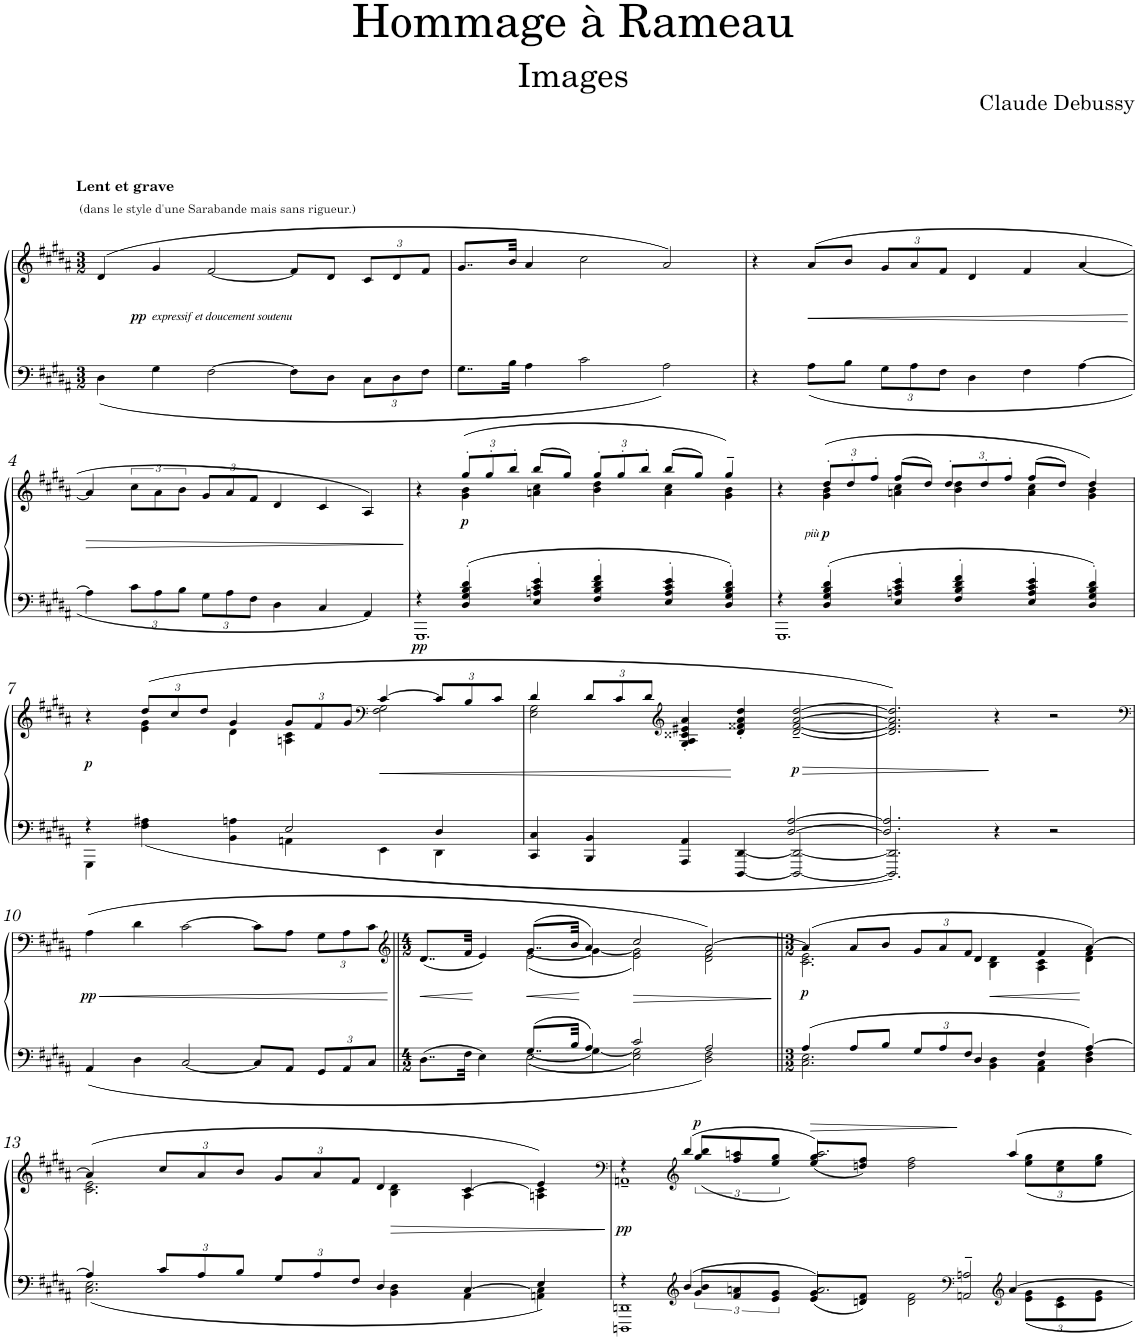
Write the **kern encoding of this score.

**kern	**kern	**dynam
*part1	*part1	*part1
*staff2	*staff1	*staff1/2
*I"Piano	*	*
*I'Pno.	*	*
*clefF4	*clefG2	*
*k[f#c#g#d#a#]	*k[f#c#g#d#a#]	*
*M3/2	*M3/2	*
=1	=1	=1
!	!LO:TX:a:B:t=Lent et grave	!
!	!LO:TX:a:t=(dans le style d'une Sarabande mais sans rigueur.)	!
!	!	!LO:DY:b
!	!	!LO:DY:n=1:b
4D#\	(4d#/	pp other-dynamics
4G#\	4g#/	.
[2F#\	[2f#/	.
8F#\L]	8f#/L]	.
8D#\J	8d#/J	.
*Xbrackettup	*Xbrackettup	*
12C#\L	12c#/L	.
12D#\	12d#/	.
12F#\J	12f#/J	.
=2	=2	=2
8..G#\L	8..g#/L	.
32B\Jkk	32b/Jkk	.
4A#\	4a#/	.
2c#\	2cc#\	.
2A#\	2a#/)	.
=3	=3	=3
4r	4r	.
!	!	!LO:HP:b
8A#\L	(8a#/L	<
8B\J	8b/J	.
12G#\L	12g#/L	.
12A#\	12a#/	.
12F#\J	12f#/J	.
4D#\	4d#/	.
4F#\	4f#/	.
[4A#\	[4a#/	.
.	.	[
!!LO:LB:g=z
=4	=4	=4
!	!	!LO:HP:b
4A#\]	4a#/]	>
*	*brackettup	*
12c#\L	12cc#\L	.
12A#\	12a#\	.
12B\J	12b\J	.
*	*Xbrackettup	*
12G#\L	12g#/L	.
12A#\	12a#/	.
12F#\J	12f#/J	.
4D#\	4d#/	.
4C#/	4c#/	.
4AA#/	4A#/)	.
.	.	]
=5	=5	=5
*^	*^	*
!	!	!	!	!LO:DY:b=2
4r	1.GGG#	4r	4ryy	pp
!	!	!	!	!LO:DY:b
4D#/' 4G#/' 4B/' 4d#/'	.	(12gg#'/L	4g#\ 4b\	p
.	.	12gg#'/	.	.
.	.	12bb'/J	.	.
4E/' 4An/' 4c#/' 4e/'	.	(8bb/L	4an\ 4cc#\	.
.	.	8gg#/J)	.	.
4F#/' 4B/' 4d#/' 4f#/'	.	12gg#'/L	4b\ 4dd#\	.
.	.	12gg#'/	.	.
.	.	12bb'/J	.	.
4E/' 4A/' 4c#/' 4e/'	.	(8bb/L	4a\ 4cc#\	.
.	.	8gg#/J)	.	.
4D#/' 4G#/' 4B/' 4d#/'	.	4gg#~/)	4g#\ 4b\	.
=6	=6	=6	=6	=6
4r	1.GGG#	4r	4ryy	.
!	!	!	!	!LO:DY:b
!	!	!	!	!LO:DY:n=1:b
4D#/' 4G#/' 4B/' 4d#/'	.	(12dd#'/L	4g#\ 4b\	other-dynamics p
.	.	12dd#'/	.	.
.	.	12ff#'/J	.	.
4E/' 4An/' 4c#/' 4e/'	.	(8ff#/L	4an\ 4cc#\	.
.	.	8dd#/J)	.	.
4F#/' 4B/' 4d#/' 4f#/'	.	12dd#'/L	4b\ 4dd#\	.
.	.	12dd#'/	.	.
.	.	12ff#'/J	.	.
4E/' 4A/' 4c#/' 4e/'	.	(8ff#/L	4a\ 4cc#\	.
.	.	8dd#/J)	.	.
4D#/' 4G#/' 4B/' 4d#/'	.	4dd#/)	4g#\ 4b\	.
!!LO:LB:g=z	!!
=7	=7	=7	=7	=7
!	!	!	!	!LO:DY:b
4r	4GGG#\	4r	4ryy	p
4F#\ 4A#X\	2ryy	(12dd#/L	4e\ 4g#\	.
.	.	12cc#/	.	.
.	.	12dd#/J	.	.
4BB\ 4An\	.	4g#/	4d#\	.
2E/	4AAn\	12g#/L	4An\ 4c#\	.
.	.	12f#/	.	.
.	.	12g#/J	.	.
*	*	*clefF4	*	*
!	!	!	!	!LO:HP:b
.	4EE\	[4c#/	2F#\ 2G#\	<
4D#/	4DD#\	12c#/L]	.	.
.	.	12B/	.	.
.	.	12c#/J	.	.
=8	=8	=8	=8	=8
4CC#/ 4C#/	1ryy	4d#/	2E\ 2G#\	.
4BBB/ 4BB/	.	12d#/L	.	.
.	.	12c#/	.	.
.	.	12d#/J	.	.
*	*	*clefG2	*	*
4AAA#/ 4AA#/	.	4G#/'< 4A#/'< 4c##X/'< 4e#X/'< 4a#/'<	1ryy	.
[<4DDD#/ [<4DD#/	.	4d#/'< 4f##X/'< 4a#/'< 4dd#/'<	.	[
!	!	!	!	!LO:HP:b
!	!	!	!	!LO:DY:n=1:b
[>2D#/ [2A#/	2DDD#/_ 2DD#/_	[<2d#/~< [2f##/~< [2a#/~< [2dd#/~<	.	> p
*	*	*v	*v	*
=9	=9	=9	=9
2.D#/] 2.A#/]	2.DDD#/] 2.DD#/]	2.d#/] 2.f##/] 2.a#/] 2.dd#/])	.
4r	4ryy	4r	]
2r	2ryy	2r	.
*v	*v	*	*
!!LO:LB:g=z
=10	=10	=10
*	*clefF4	*
*^	*	*
!	!	!	!LO:HP:b
!	!	!	!LO:DY:n=1:b
*v	*v	*	*
4AA#/	(4A#\	< pp
4D#\	4d#\	.
[2C#/	[2c#\	.
8C#/L]	8c#\L]	.
8AA#/J	8A#\J	.
12GG#/L	12G#\L	.
12AA#/	12A#\	.
12C#/J	12c#\J	.
.	.	[
=11||	=11||	=11||
*	*clefG2	*
*M4/2	*M4/2	*
*^	*	*
*	*^	*	*
!	!	!	!	!LO:HP:b
*	*	*	*^	*
*	*	*	*	*^	*
8..D#\L	2ryy	2.ryy	(8..d#/L	2ryy	2.ryy	<
32F#\Jkk	.	.	32f#/Jkk	.	.	.
4E\	.	.	4e/)	.	.	[
!	!	!	!	!	!	!LO:HP:b
[<8..G#/L	2E\	.	([<8..g#/L	(2e\	.	<
32B/Jkk	.	.	32b/Jkk	.	.	.
4A#/	.	4G#\_	4a#/)	.	4g#\_	[
!	!	!	!	!	!	!LO:HP:b
2c#/	2E\ 2G#\]	1ryy	2cc#/	2e\ 2g#\])	1ryy	>
2A#/	2D#\ 2F#\	.	[2a#/)	2d#\ 2f#\	.	.
*v	*v	*v	*	*	*	*
*	*v	*v	*v	*
.	.	]
=12||	=12||	=12||
*M3/2	*M3/2	*
*^	*^	*
!	!	!	!	!LO:DY:b
4A#/	2.C#\ 2.E\	(>4a#/]	2.c#\ 2.e\	p
8A#/L	.	8a#/L	.	.
8B/J	.	8b/J	.	.
12G#/L	.	12g#/L	.	.
12A#/	.	12a#/	.	.
12F#/J	.	12f#/J	.	.
!	!	!	!	!LO:HP:b
4D#/	4BB\ 4D#\	4d#/	4B\ 4d#\	<
4F#/	4AA#\ 4C#\	4f#/	4A#\ 4c#\	.
[4A#/	4D#\ 4F#\	[4a#/)	4d#\ 4f#\	[
!!LO:LB:g=z	!!
=13	=13	=13	=13	=13
*	*^	*	*	*
4A#/]	2.ryy	2.C#\ 2.E\	(4a#/]	2.c#\ 2.e\	.
12c#/L	.	.	12cc#/L	.	.
12A#/	.	.	12a#/	.	.
12B/J	.	.	12b/J	.	.
12G#/L	.	.	12g#/L	.	.
12A#/	.	.	12a#/	.	.
12F#/J	.	.	12f#/J	.	.
!	!	!	!	!	!LO:HP:b
4D#/	4BB\ 4D#\	2.ryy	4d#/	4B\ 4d#\	>
[4C#/	4AA#\	.	[4c#/	4A#\	.
4E/	4AAn\ 4C#\]	.	4e/)	4An\ 4c#\]	.
*v	*v	*v	*	*	*
*	*v	*v	*
.	.	]
=14	=14	=14
*	*clefF4	*
*^	*^	*
*	*^	*	*^	*
!	!	!	!	!	!	!LO:DY:b
4r	1DDDn 1DDn	4ryy	4r	1AAn~	4ryy	pp
*clefG2	*	*	*clefG2	*	*	*
*	*	*brackettup	*	*	*brackettup	*
!	!	!	!	!	!	!LO:DY:a
4b/	.	12g#/ 12b/L	((<4bb/	.	12gg#/ 12bb/L	p
.	.	12f#/ 12an/	.	.	12ff#/ 12aan/	.
.	.	12e/ 12g#/J	.	.	12ee/ 12gg#/J)	.
!	!	!	!	!	!	!LO:HP:b
2.a/	.	8e/ 8g#/L	2.aa/)	.	(8ee/ 8gg#/L	>
.	.	8dn/ 8f#/J	.	.	8ddn/ 8ff#/J)	.
.	.	2d\ 2f#\	.	.	2dd\ 2ff#\	.
*clefF4	*	*	*	*	*	*
.	2AAn/~> 2An/~>	.	.	2ryy	.	]
*clefG2	*	*	*	*	*	*
*	*	*Xbrackettup	*	*	*Xbrackettup	*
[>4a/	.	12e\ 12g#\L	[4aa/	.	12ee\ 12gg#\L	.
.	.	12c#\ 12e\	.	.	12cc#\ 12ee\	.
.	.	12e\ 12g#\J	.	.	12ee\ 12gg#\J	.
*v	*v	*v	*	*	*	*
*	*v	*v	*v	*
=	=	=
*-	*-	*-
